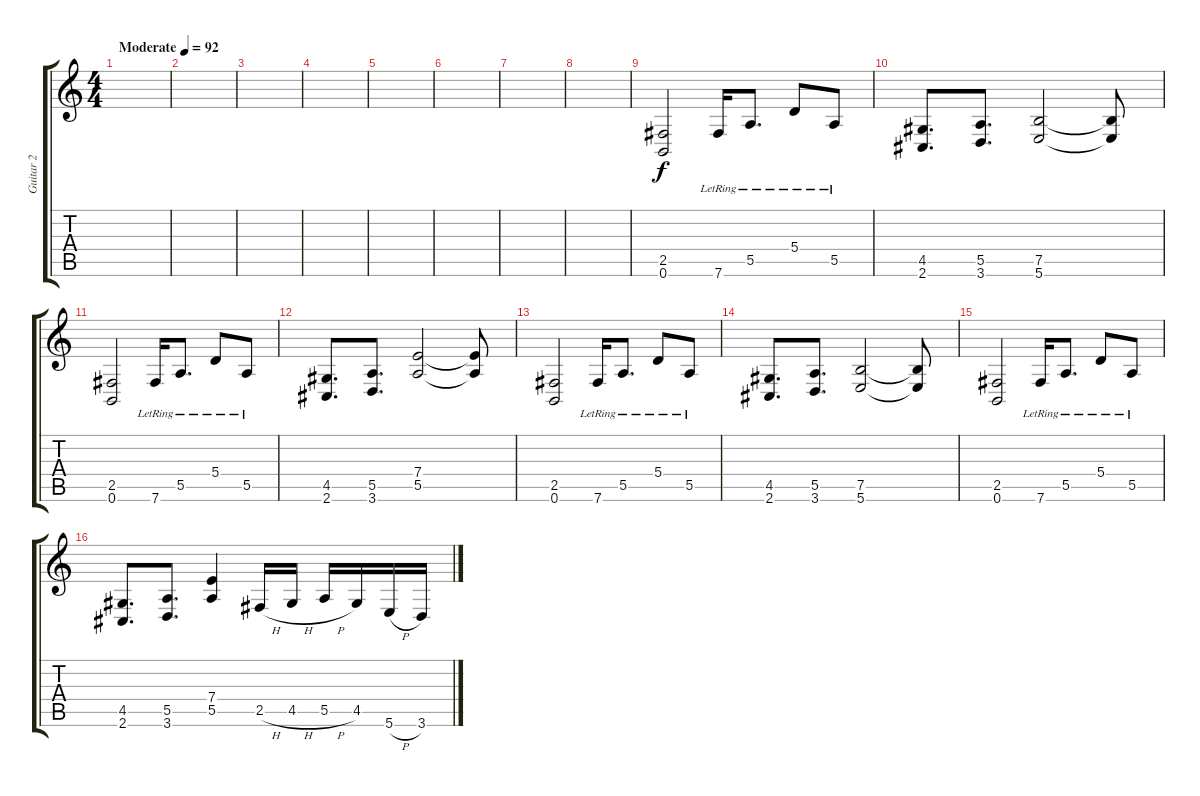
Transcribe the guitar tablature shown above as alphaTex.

\track ("Guitar 2" "Guitar 2") {instrument distortionguitar}
\staff {score tabs}
\tuning (B3 Gb3 D3 A2 E2 B1) {hide}
\ts (4 4)
\tempo (92 "Moderate")
\clef g2
\ks c
|
|
|
|
|
|
|
|
(2.5 0.6).2 7.6{lr}.16 5.5{lr}.8{d} 5.4{lr}.8 5.5{lr}.8 |
(4.5 2.6).8{d} (5.5 3.6).8{d} (7.5 5.6).2 (7.5{t} 5.6{t}).8 |
(2.5 0.6).2 7.6{lr}.16 5.5{lr}.8{d} 5.4{lr}.8 5.5{lr}.8 |
(4.5 2.6).8{d} (5.5 3.6).8{d} (7.4 5.5).2 (7.4{t} 5.5{t}).8 |
(2.5 0.6).2 7.6{lr}.16 5.5{lr}.8{d} 5.4{lr}.8 5.5{lr}.8 |
(4.5 2.6).8{d} (5.5 3.6).8{d} (7.5 5.6).2 (7.5{t} 5.6{t}).8 |
(2.5 0.6).2 7.6{lr}.16 5.5{lr}.8{d} 5.4{lr}.8 5.5{lr}.8 |
(4.5 2.6).8{d} (5.5 3.6).8{d} (7.4 5.5).4 2.5{h}.16 4.5{h}.16 5.5{h}.16 4.5.16 5.6{h}.16 3.6.16
